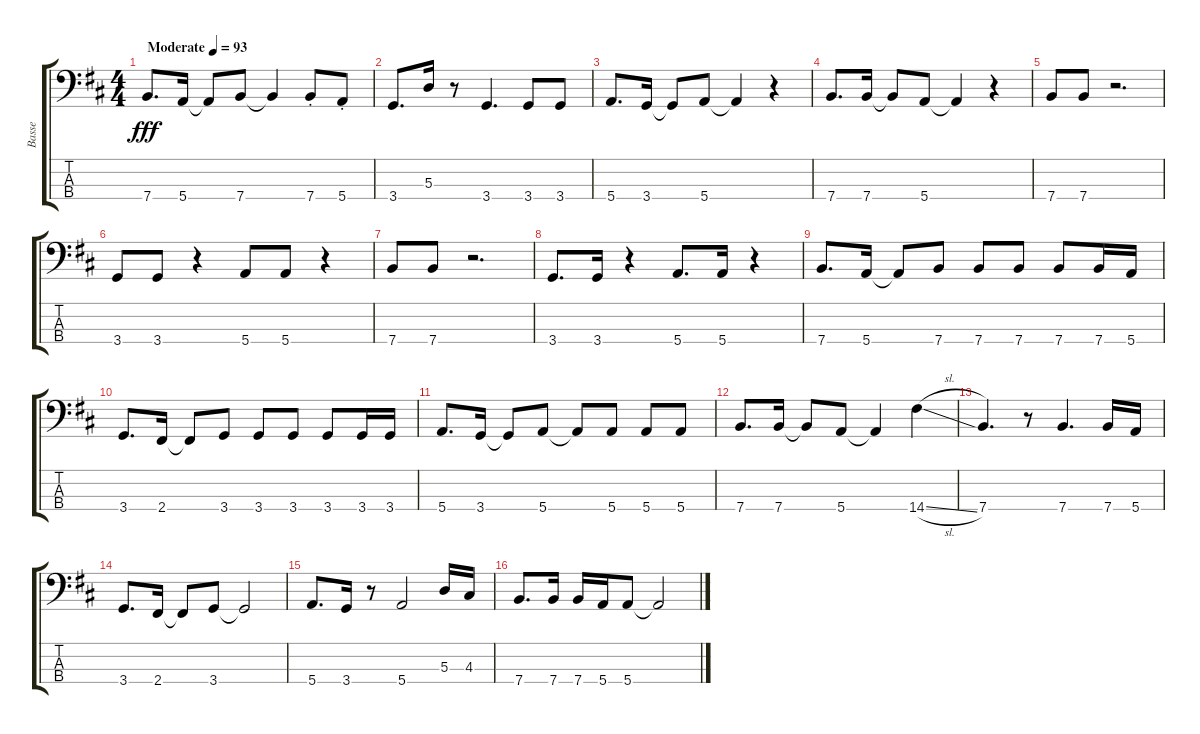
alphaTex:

\track ("Basse" "Basse") {instrument electricbassfinger}
\staff {score tabs}
\tuning (G2 D2 A1 E1) {hide}
\ts (4 4)
\tempo (93 "Moderate")
\clef f4
\ks d
7.4.8{d dy fff instrument electricbassfinger} 5.4.16 5.4{t}.8 7.4.8 7.4{t}.4 7.4{st}.8 5.4{st}.8 |
3.4.8{d} 5.3.16 r.8 3.4.4{d} 3.4.8 3.4.8 |
5.4.8{d} 3.4.16 3.4{t}.8 5.4.8 5.4{t}.4 r.4 |
7.4.8{d} 7.4.16 7.4{t}.8 5.4.8 5.4{t}.4 r.4 |
7.4.8 7.4.8 r.2{d} |
3.4.8 3.4.8 r.4 5.4.8 5.4.8 r.4 |
7.4.8 7.4.8 r.2{d} |
3.4.8{d} 3.4.16 r.4 5.4.8{d} 5.4.16 r.4 |
7.4.8{d} 5.4.16 5.4{t}.8 7.4.8 7.4.8 7.4.8 7.4.8 7.4.16 5.4.16 |
3.4.8{d} 2.4.16 2.4{t}.8 3.4.8 3.4.8 3.4.8 3.4.8 3.4.16 3.4.16 |
5.4.8{d} 3.4.16 3.4{t}.8 5.4.8 5.4{t}.8 5.4.8 5.4.8 5.4.8 |
7.4.8{d} 7.4.16 7.4{t}.8 5.4.8 5.4{t}.4 14.4{sl}.4 |
7.4.4{d} r.8 7.4.4{d} 7.4.16 5.4.16 |
3.4.8{d} 2.4.16 2.4{t}.8 3.4.8 3.4{t}.2 |
5.4.8{d} 3.4.16 r.8 5.4.2 5.3.16 4.3.16 |
7.4.8{d} 7.4.16 7.4.16 5.4.16 5.4.8 5.4{t}.2
